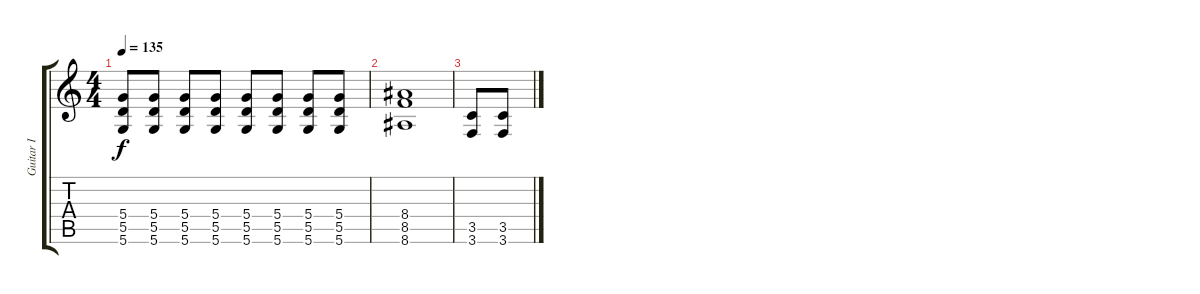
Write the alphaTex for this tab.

\track ("Guitar I" "Guitar I") {instrument distortionguitar}
\staff {score tabs}
\tuning (E4 B3 G3 D3 A2 D2) {hide}
\ts (4 4)
\tempo 135
\clef g2
\ks c
(5.4 5.5 5.6).8{dy f} (5.4 5.5 5.6).8 (5.4 5.5 5.6).8 (5.4 5.5 5.6).8 (5.4 5.5 5.6).8 (5.4 5.5 5.6).8 (5.4 5.5 5.6).8 (5.4 5.5 5.6).8 |
(8.4 8.5 8.6).1 |
(3.5 3.6).8 (3.5 3.6).8
